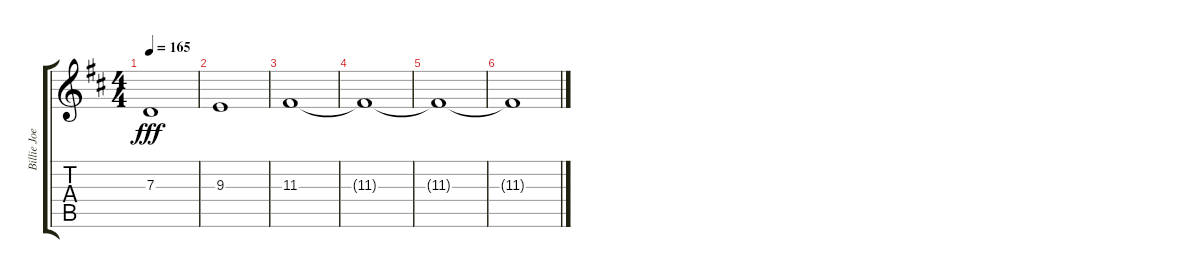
\track ("Billie Joe (Vocals)" "Billie Joe") {instrument lead2sawtooth}
\staff {score tabs}
\tuning (E4 B3 G3 D3 A2 E2) {hide}
\ts (4 4)
\tempo 165
\clef g2
\ks d
7.3.1{dy fff} |
9.3.1 |
11.3.1 |
11.3{t}.1{volume 0} |
11.3{t}.1 |
11.3{t}.1
